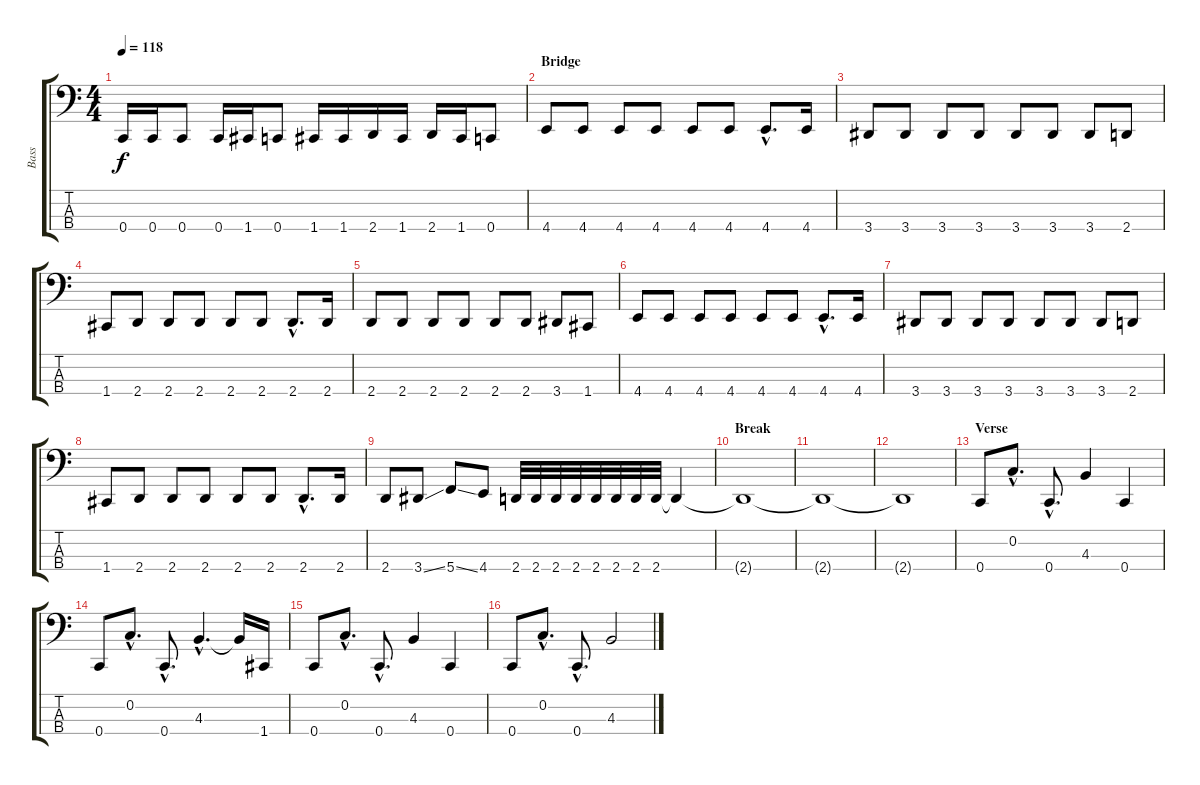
\track ("Bass" "Bass") {instrument electricbasspick}
\staff {score tabs}
\tuning (G2 C2 G1 C1) {hide}
\ts (4 4)
\tempo 118
\clef f4
\ks c
0.4.16{dy f} 0.4.16 0.4.8 0.4.16 1.4.16 0.4.8 1.4.16 1.4.16 2.4.16 1.4.16 2.4.16 1.4.16 0.4.8 |
\section ("" "Bridge")
4.4.8 4.4.8 4.4.8 4.4.8 4.4.8 4.4.8 4.4{hac}.8{d} 4.4.16 |
3.4.8 3.4.8 3.4.8 3.4.8 3.4.8 3.4.8 3.4.8 2.4.8 |
1.4.8 2.4.8 2.4.8 2.4.8 2.4.8 2.4.8 2.4{hac}.8{d} 2.4.16 |
2.4.8 2.4.8 2.4.8 2.4.8 2.4.8 2.4.8 3.4.8 1.4.8 |
4.4.8 4.4.8 4.4.8 4.4.8 4.4.8 4.4.8 4.4{hac}.8{d} 4.4.16 |
3.4.8 3.4.8 3.4.8 3.4.8 3.4.8 3.4.8 3.4.8 2.4.8 |
1.4.8 2.4.8 2.4.8 2.4.8 2.4.8 2.4.8 2.4{hac}.8{d} 2.4.16 |
2.4.8 3.4{ss}.8 5.4{ss}.8 4.4.8 2.4.32 2.4.32 2.4.32 2.4.32 2.4.32 2.4.32 2.4.32 2.4.32 2.4{t}.4 |
\section ("" "Break")
2.4{t}.1 |
2.4{t}.1 |
2.4{t}.1 |
\section ("" "Verse")
0.4.8 0.2{hac}.8{d} 0.4{hac}.8{d} 4.3.4 0.4.4 |
0.4.8 0.2{hac}.8{d} 0.4{hac}.8{d} 4.3{hac}.4{d} 4.3{t}.16 1.4.16 |
0.4.8 0.2{hac}.8{d} 0.4{hac}.8{d} 4.3.4 0.4.4 |
0.4.8 0.2{hac}.8{d} 0.4{hac}.8{d} 4.3.2
